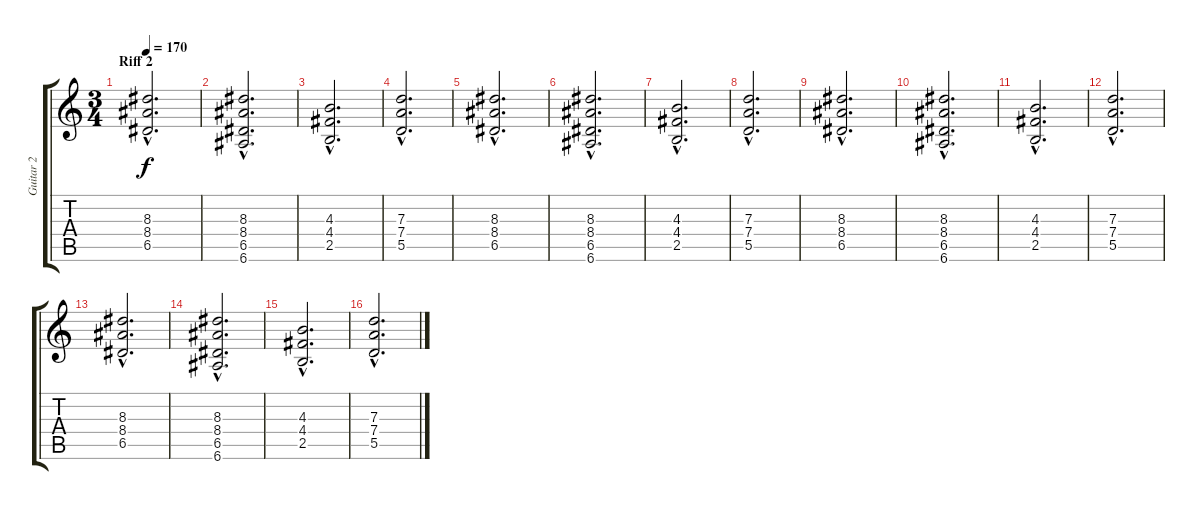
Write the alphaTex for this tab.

\track ("Guitar 2" "Guitar 2") {instrument overdrivenguitar}
\staff {score tabs}
\tuning (E4 B3 G3 D3 A2 E2) {hide}
\ts (3 4)
\section ("" "Riff 2")
\tempo 170
\clef g2
\ks c
(8.3{hac} 8.4{hac} 6.5{hac}).2{d dy f} |
(8.3{hac} 8.4{hac} 6.5{hac} 6.6{hac}).2{d} |
(4.3{hac} 4.4{hac} 2.5{hac}).2{d} |
(7.3{hac} 7.4{hac} 5.5{hac}).2{d} |
(8.3{hac} 8.4{hac} 6.5{hac}).2{d} |
(8.3{hac} 8.4{hac} 6.5{hac} 6.6{hac}).2{d} |
(4.3{hac} 4.4{hac} 2.5{hac}).2{d} |
(7.3{hac} 7.4{hac} 5.5{hac}).2{d} |
(8.3{hac} 8.4{hac} 6.5{hac}).2{d} |
(8.3{hac} 8.4{hac} 6.5{hac} 6.6{hac}).2{d} |
(4.3{hac} 4.4{hac} 2.5{hac}).2{d} |
(7.3{hac} 7.4{hac} 5.5{hac}).2{d} |
(8.3{hac} 8.4{hac} 6.5{hac}).2{d} |
(8.3{hac} 8.4{hac} 6.5{hac} 6.6{hac}).2{d} |
(4.3{hac} 4.4{hac} 2.5{hac}).2{d} |
(7.3{hac} 7.4{hac} 5.5{hac}).2{d}
